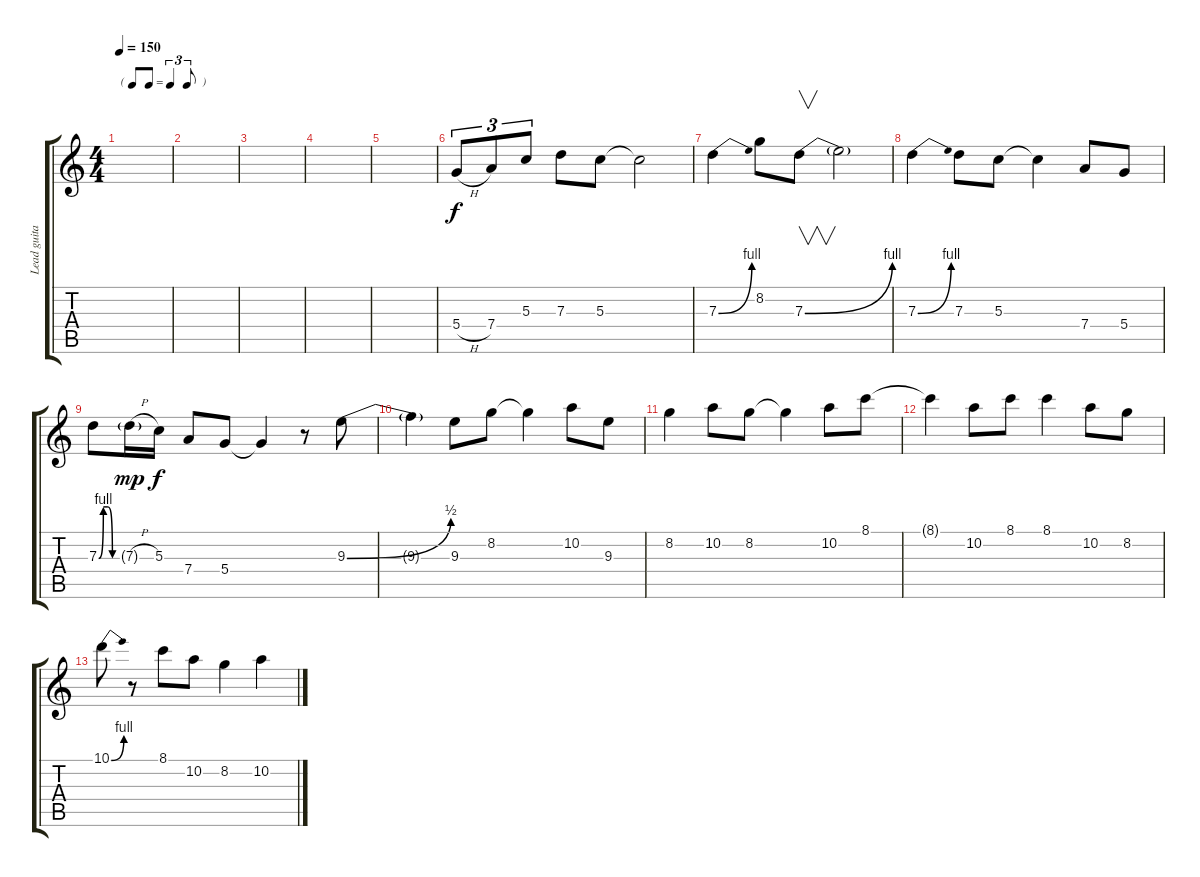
\track ("Lead guitar 1" "Lead guita") {instrument overdrivenguitar}
\staff {score tabs}
\tuning (E4 B3 G3 D3 A2 E2) {hide}
\ts (4 4)
\tf triplet8th
\tempo 150
\clef g2
\ks c
|
|
|
|
|
5.4{h}.8{tu (3 2)} 7.4.8{tu (3 2)} 5.3.8{tu (3 2)} 7.3.8 5.3.8 5.3{t}.2 |
7.3{be (bend 0 0 60 4)}.4 8.2.8 7.3{be (bend 0 0 60 4)}.8{v} 7.3{t}.2 |
7.3{be (bend 0 0 60 4)}.4 7.3.8 5.3.8 5.3{t}.4 7.4.8 5.4.8 |
7.3{be (custom 0 0 15 4 30 4 45 0 60 0)}.8 7.3{h g}.16{dy mp} 5.3.16{dy f} 7.4.8 5.4.8 5.4{t}.4 r.8 9.3{be (bend 0 0 60 2)}.8 |
9.3{t}.4 9.3.8 8.2.8 8.2{t}.4 10.2.8 9.3.8 |
8.2.4 10.2.8 8.2.8 8.2{t}.4 10.2.8 8.1.8 |
8.1{t}.4 10.2.8 8.1.8 8.1.4 10.2.8 8.2.8 |
10.1{be (bend 0 0 60 4)}.8 r.8 8.1.8 10.2.8 8.2.4 10.2.4
